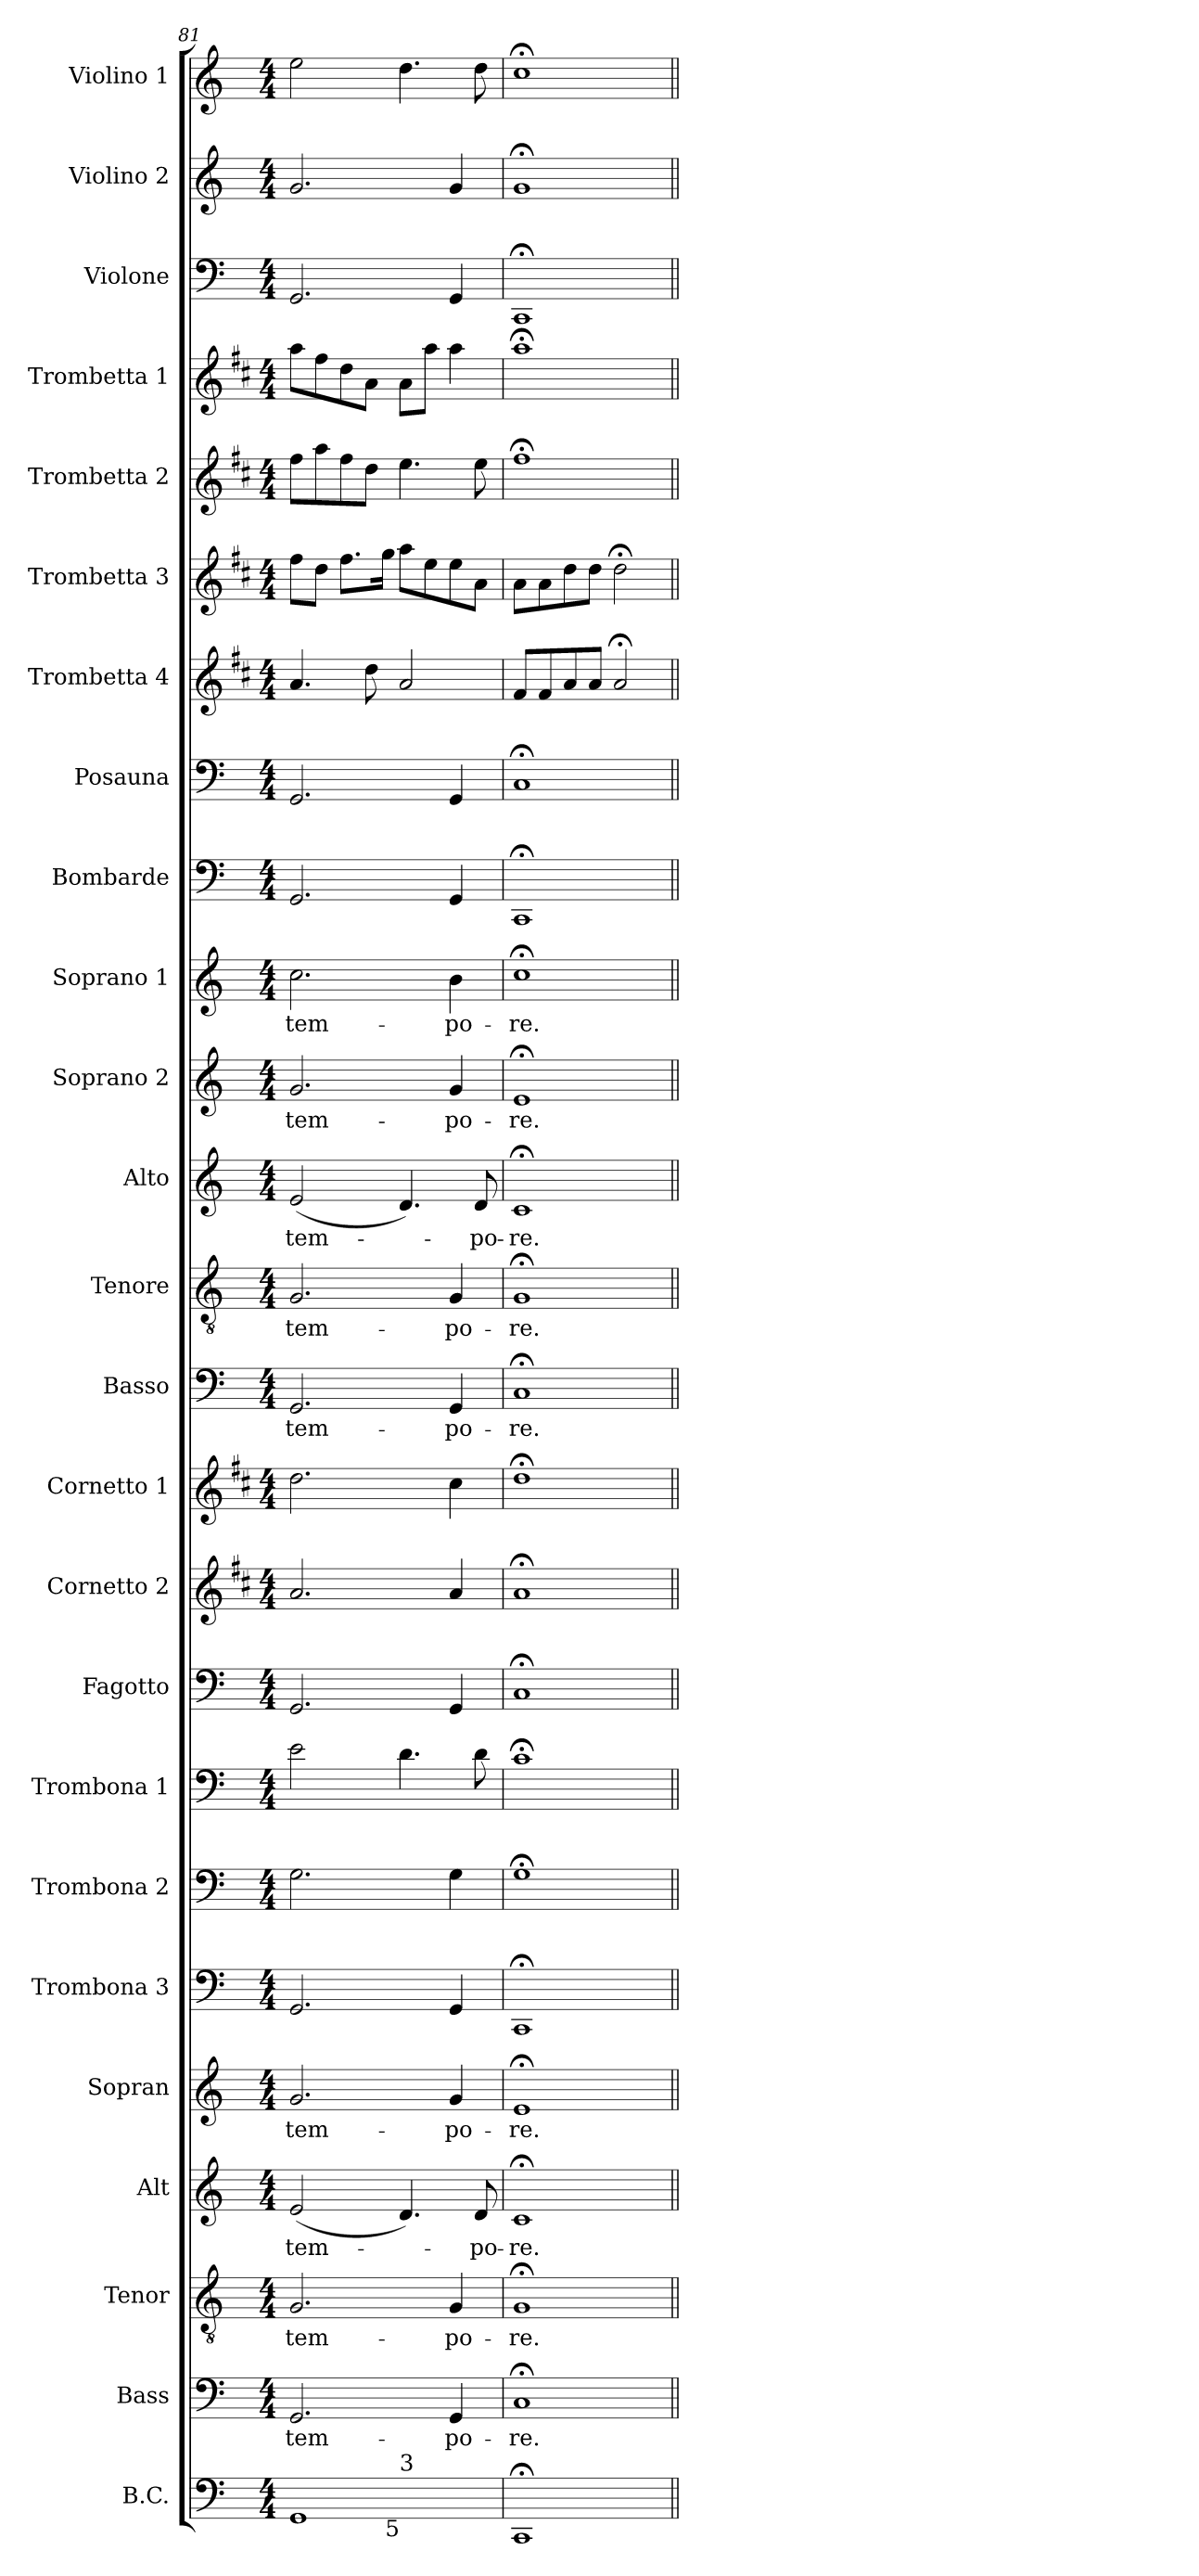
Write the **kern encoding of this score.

**kern	**kern	**text	**kern	**text	**kern	**text	**kern	**text	**kern	**kern	**kern	**kern	**kern	**kern	**kern	**text	**kern	**text	**kern	**text	**kern	**text	**kern	**text	**kern	**kern	**kern	**kern	**kern	**kern	**kern	**kern	**kern
*part25	*part24	*part24	*part23	*part23	*part22	*part22	*part21	*part21	*part20	*part19	*part18	*part17	*part16	*part15	*part14	*part14	*part13	*part13	*part12	*part12	*part11	*part11	*part10	*part10	*part9	*part8	*part7	*part6	*part5	*part4	*part3	*part2	*part1
*staff25	*staff24	*staff24	*staff23	*staff23	*staff22	*staff22	*staff21	*staff21	*staff20	*staff19	*staff18	*staff17	*staff16	*staff15	*staff14	*staff14	*staff13	*staff13	*staff12	*staff12	*staff11	*staff11	*staff10	*staff10	*staff9	*staff8	*staff7	*staff6	*staff5	*staff4	*staff3	*staff2	*staff1
*I"B.C.	*I"Bass	*	*I"Tenor	*	*I"Alt	*	*I"Sopran	*	*I"Trombona 3	*I"Trombona 2	*I"Trombona 1	*I"Fagotto	*I"Cornetto 2	*I"Cornetto 1	*I"Basso	*	*I"Tenore	*	*I"Alto	*	*I"Soprano 2	*	*I"Soprano 1	*	*I"Bombarde	*I"Posauna	*I"Trombetta 4	*I"Trombetta 3	*I"Trombetta 2	*I"Trombetta 1	*I"Violone	*I"Violino 2	*I"Violino 1
*I'B.C.	*I'B.	*	*I'T.	*	*I'A.	*	*I'S.	*	*I'Tbn. 2	*I'Tbn. 2	*I'Tbn. 1	*I'Fag.	*I'Cor. 2	*I'Cor. 1	*I'B.	*	*I'T.	*	*I'A.	*	*I'S.	*	*I'S.	*	*	*	*	*	*	*	*	*I'Vl. 2	*I'Vl. 1
*clefF4	*clefF4	*	*clefGv2	*	*clefG2	*	*clefG2	*	*clefF4	*clefF4	*clefF4	*clefF4	*clefG2	*clefG2	*clefF4	*	*clefGv2	*	*clefG2	*	*clefG2	*	*clefG2	*	*clefF4	*clefF4	*clefG2	*clefG2	*clefG2	*clefG2	*clefF4	*clefG2	*clefG2
*	*	*	*ITrd7c12	*	*	*	*	*	*	*	*	*	*ITrd1c2	*ITrd1c2	*	*	*ITrd7c12	*	*	*	*	*	*	*	*	*	*ITrd1c2	*ITrd1c2	*ITrd1c2	*ITrd1c2	*	*	*
*k[]	*k[]	*	*k[]	*	*k[]	*	*k[]	*	*k[]	*k[]	*k[]	*k[]	*k[]	*k[]	*k[]	*	*k[]	*	*k[]	*	*k[]	*	*k[]	*	*k[]	*k[]	*k[]	*k[]	*k[]	*k[]	*k[]	*k[]	*k[]
*C:	*C:	*	*C:	*	*C:	*	*C:	*	*C:	*C:	*C:	*C:	*C:	*C:	*C:	*	*C:	*	*C:	*	*C:	*	*C:	*	*C:	*C:	*C:	*C:	*C:	*C:	*C:	*C:	*C:
*M4/4	*M4/4	*	*M4/4	*	*M4/4	*	*M4/4	*	*M4/4	*M4/4	*M4/4	*M4/4	*M4/4	*M4/4	*M4/4	*	*M4/4	*	*M4/4	*	*M4/4	*	*M4/4	*	*M4/4	*M4/4	*M4/4	*M4/4	*M4/4	*M4/4	*M4/4	*M4/4	*M4/4
=81	=81	=81	=81	=81	=81	=81	=81	=81	=81	=81	=81	=81	=81	=81	=81	=81	=81	=81	=81	=81	=81	=81	=81	=81	=81	=81	=81	=81	=81	=81	=81	=81	=81
!	!	!LO:LY:b:color=#000000	!	!	!	!	!	!	!	!	!	!	!	!	!	!	!	!	!	!	!	!	!	!	!	!	!	!	!	!	!	!	!
!	!	!	!	!LO:LY:b:color=#000000	!	!	!	!	!	!	!	!	!	!	!	!	!	!	!	!	!	!	!	!	!	!	!	!	!	!	!	!	!
!	!	!	!	!	!	!LO:LY:b:color=#000000	!	!	!	!	!	!	!	!	!	!	!	!	!	!	!	!	!	!	!	!	!	!	!	!	!	!	!
!	!	!	!	!	!	!	!	!LO:LY:b:color=#000000	!	!	!	!	!	!	!	!	!	!	!	!	!	!	!	!	!	!	!	!	!	!	!	!	!
!	!	!	!	!	!	!	!	!	!	!	!	!	!	!	!	!LO:LY:b:color=#000000	!	!	!	!	!	!	!	!	!	!	!	!	!	!	!	!	!
!	!	!	!	!	!	!	!	!	!	!	!	!	!	!	!	!	!	!LO:LY:b:color=#000000	!	!	!	!	!	!	!	!	!	!	!	!	!	!	!
!	!	!	!	!	!	!	!	!	!	!	!	!	!	!	!	!	!	!	!	!LO:LY:b:color=#000000	!	!	!	!	!	!	!	!	!	!	!	!	!
!	!	!	!	!	!	!	!	!	!	!	!	!	!	!	!	!	!	!	!	!	!	!LO:LY:b:color=#000000	!	!	!	!	!	!	!	!	!	!	!
!LO:TX:b:rj:t=6	!	!	!	!	!	!	!	!	!	!	!	!	!	!	!	!	!	!	!	!	!	!	!	!	!	!	!	!	!	!	!	!	!
!LO:TX:t=4	!	!	!	!	!	!	!	!	!	!	!	!	!	!	!	!	!	!	!	!	!	!	!	!	!	!	!	!	!	!	!	!	!
!	!	!	!	!	!	!	!	!	!	!	!	!	!	!	!	!	!	!	!	!	!	!	!	!LO:LY:b:color=#000000	!	!	!	!	!	!	!	!	!
*^	*	*	*	*	*	*	*	*	*	*	*	*	*	*	*	*	*	*	*	*	*	*	*	*	*	*	*	*	*	*	*	*	*
1GGi	2ryy	2.GGi/	tem-	2.GGi/	tem-	(2ei/	tem-	2.gi/	tem-	2.GGi/	2.Gi\	2ei\	2.GGi/	2.gi/	2.cci\	2.GGi/	tem-	2.GGi/	tem-	(2ei/	tem-	2.gi/	tem-	2.cci\	tem-	2.GGi/	2.GGi/	4.gi/	8eei\L	8eei\L	8ggi\L	2.GGi/	2.gi/	2eei\
.	.	.	.	.	.	.	.	.	.	.	.	.	.	.	.	.	.	.	.	.	.	.	.	.	.	.	.	.	8cci\J	8ggi\	8eei\	.	.	.
.	.	.	.	.	.	.	.	.	.	.	.	.	.	.	.	.	.	.	.	.	.	.	.	.	.	.	.	.	8.eei\L	8eei\	8cci\	.	.	.
.	.	.	.	.	.	.	.	.	.	.	.	.	.	.	.	.	.	.	.	.	.	.	.	.	.	.	.	8cci\	.	8cci\J	8gi\J	.	.	.
.	.	.	.	.	.	.	.	.	.	.	.	.	.	.	.	.	.	.	.	.	.	.	.	.	.	.	.	.	16ffi\Jk	.	.	.	.	.
!	!LO:TX:b:rj:t=5	!	!	!	!	!	!	!	!	!	!	!	!	!	!	!	!	!	!	!	!	!	!	!	!	!	!	!	!	!	!	!	!	!
!	!LO:TX:t=3	!	!	!	!	!	!	!	!	!	!	!	!	!	!	!	!	!	!	!	!	!	!	!	!	!	!	!	!	!	!	!	!	!
.	2ryy	.	.	.	.	4.di/)	.	.	.	.	.	4.di\	.	.	.	.	.	.	.	4.di/)	.	.	.	.	.	.	.	2gi/	8ggi\L	4.ddi\	8gi\L	.	.	4.ddi\
.	.	.	.	.	.	.	.	.	.	.	.	.	.	.	.	.	.	.	.	.	.	.	.	.	.	.	.	.	8ddi\	.	8ggi\J	.	.	.
!	!	!	!LO:LY:b:color=#000000	!	!	!	!	!	!	!	!	!	!	!	!	!	!	!	!	!	!	!	!	!	!	!	!	!	!	!	!	!	!	!
!	!	!	!	!	!LO:LY:b:color=#000000	!	!	!	!	!	!	!	!	!	!	!	!	!	!	!	!	!	!	!	!	!	!	!	!	!	!	!	!	!
!	!	!	!	!	!	!	!	!	!LO:LY:b:color=#000000	!	!	!	!	!	!	!	!	!	!	!	!	!	!	!	!	!	!	!	!	!	!	!	!	!
!	!	!	!	!	!	!	!	!	!	!	!	!	!	!	!	!	!LO:LY:b:color=#000000	!	!	!	!	!	!	!	!	!	!	!	!	!	!	!	!	!
!	!	!	!	!	!	!	!	!	!	!	!	!	!	!	!	!	!	!	!LO:LY:b:color=#000000	!	!	!	!	!	!	!	!	!	!	!	!	!	!	!
!	!	!	!	!	!	!	!	!	!	!	!	!	!	!	!	!	!	!	!	!	!	!	!LO:LY:b:color=#000000	!	!	!	!	!	!	!	!	!	!	!
!	!	!	!	!	!	!	!	!	!	!	!	!	!	!	!	!	!	!	!	!	!	!	!	!	!LO:LY:b:color=#000000	!	!	!	!	!	!	!	!	!
.	.	4GGi/	-po-	4GGi/	-po-	.	.	4gi/	-po-	4GGi/	4Gi\	.	4GGi/	4gi/	4bi\	4GGi/	-po-	4GGi/	-po-	.	.	4gi/	-po-	4bi\	-po-	4GGi/	4GGi/	.	8ddi\	.	4ggi\	4GGi/	4gi/	.
!	!	!	!	!	!	!	!LO:LY:b:color=#000000	!	!	!	!	!	!	!	!	!	!	!	!	!	!	!	!	!	!	!	!	!	!	!	!	!	!	!
!	!	!	!	!	!	!	!	!	!	!	!	!	!	!	!	!	!	!	!	!	!LO:LY:b:color=#000000	!	!	!	!	!	!	!	!	!	!	!	!	!
.	.	.	.	.	.	8di/	-po-	.	.	.	.	8di\	.	.	.	.	.	.	.	8di/	-po-	.	.	.	.	.	.	.	8gi\J	8ddi\	.	.	.	8ddi\
*v	*v	*	*	*	*	*	*	*	*	*	*	*	*	*	*	*	*	*	*	*	*	*	*	*	*	*	*	*	*	*	*	*	*	*
=82	=82	=82	=82	=82	=82	=82	=82	=82	=82	=82	=82	=82	=82	=82	=82	=82	=82	=82	=82	=82	=82	=82	=82	=82	=82	=82	=82	=82	=82	=82	=82	=82	=82
*^	*	*	*	*	*	*	*	*	*	*	*	*	*	*	*	*	*	*	*	*	*	*	*	*	*	*	*	*	*	*	*	*	*
!	!	!	!LO:LY:b:color=#000000	!	!	!	!	!	!	!	!	!	!	!	!	!	!	!	!	!	!	!	!	!	!	!	!	!	!	!	!	!	!	!
*v	*v	*	*	*	*	*	*	*	*	*	*	*	*	*	*	*	*	*	*	*	*	*	*	*	*	*	*	*	*	*	*	*	*	*
*^	*	*	*	*	*	*	*	*	*	*	*	*	*	*	*	*	*	*	*	*	*	*	*	*	*	*	*	*	*	*	*	*	*
!	!	!	!	!	!LO:LY:b:color=#000000	!	!	!	!	!	!	!	!	!	!	!	!	!	!	!	!	!	!	!	!	!	!	!	!	!	!	!	!	!
*v	*v	*	*	*	*	*	*	*	*	*	*	*	*	*	*	*	*	*	*	*	*	*	*	*	*	*	*	*	*	*	*	*	*	*
*^	*	*	*	*	*	*	*	*	*	*	*	*	*	*	*	*	*	*	*	*	*	*	*	*	*	*	*	*	*	*	*	*	*
!	!	!	!	!	!	!	!LO:LY:b:color=#000000	!	!	!	!	!	!	!	!	!	!	!	!	!	!	!	!	!	!	!	!	!	!	!	!	!	!	!
*v	*v	*	*	*	*	*	*	*	*	*	*	*	*	*	*	*	*	*	*	*	*	*	*	*	*	*	*	*	*	*	*	*	*	*
*^	*	*	*	*	*	*	*	*	*	*	*	*	*	*	*	*	*	*	*	*	*	*	*	*	*	*	*	*	*	*	*	*	*
!	!	!	!	!	!	!	!	!	!LO:LY:b:color=#000000	!	!	!	!	!	!	!	!	!	!	!	!	!	!	!	!	!	!	!	!	!	!	!	!	!
*v	*v	*	*	*	*	*	*	*	*	*	*	*	*	*	*	*	*	*	*	*	*	*	*	*	*	*	*	*	*	*	*	*	*	*
*^	*	*	*	*	*	*	*	*	*	*	*	*	*	*	*	*	*	*	*	*	*	*	*	*	*	*	*	*	*	*	*	*	*
!	!	!	!	!	!	!	!	!	!	!	!	!	!	!	!	!	!LO:LY:b:color=#000000	!	!	!	!	!	!	!	!	!	!	!	!	!	!	!	!	!
*v	*v	*	*	*	*	*	*	*	*	*	*	*	*	*	*	*	*	*	*	*	*	*	*	*	*	*	*	*	*	*	*	*	*	*
*^	*	*	*	*	*	*	*	*	*	*	*	*	*	*	*	*	*	*	*	*	*	*	*	*	*	*	*	*	*	*	*	*	*
!	!	!	!	!	!	!	!	!	!	!	!	!	!	!	!	!	!	!	!LO:LY:b:color=#000000	!	!	!	!	!	!	!	!	!	!	!	!	!	!	!
*v	*v	*	*	*	*	*	*	*	*	*	*	*	*	*	*	*	*	*	*	*	*	*	*	*	*	*	*	*	*	*	*	*	*	*
*^	*	*	*	*	*	*	*	*	*	*	*	*	*	*	*	*	*	*	*	*	*	*	*	*	*	*	*	*	*	*	*	*	*
!	!	!	!	!	!	!	!	!	!	!	!	!	!	!	!	!	!	!	!	!	!LO:LY:b:color=#000000	!	!	!	!	!	!	!	!	!	!	!	!	!
*v	*v	*	*	*	*	*	*	*	*	*	*	*	*	*	*	*	*	*	*	*	*	*	*	*	*	*	*	*	*	*	*	*	*	*
*^	*	*	*	*	*	*	*	*	*	*	*	*	*	*	*	*	*	*	*	*	*	*	*	*	*	*	*	*	*	*	*	*	*
!	!	!	!	!	!	!	!	!	!	!	!	!	!	!	!	!	!	!	!	!	!	!	!LO:LY:b:color=#000000	!	!	!	!	!	!	!	!	!	!	!
*v	*v	*	*	*	*	*	*	*	*	*	*	*	*	*	*	*	*	*	*	*	*	*	*	*	*	*	*	*	*	*	*	*	*	*
*^	*	*	*	*	*	*	*	*	*	*	*	*	*	*	*	*	*	*	*	*	*	*	*	*	*	*	*	*	*	*	*	*	*
!	!	!	!	!	!	!	!	!	!	!	!	!	!	!	!	!	!	!	!	!	!	!	!	!	!LO:LY:b:color=#000000	!	!	!	!	!	!	!	!	!
*v	*v	*	*	*	*	*	*	*	*	*	*	*	*	*	*	*	*	*	*	*	*	*	*	*	*	*	*	*	*	*	*	*	*	*
1CC;i	1C;i	-re.	1GG;i	-re.	1c;i	-re.	1e;i	-re.	1CC;i	1G;i	1c;i	1C;i	1g;i	1cc;i	1C;i	-re.	1GG;i	-re.	1c;i	-re.	1e;i	-re.	1cc;i	-re.	1CC;i	1C;i	8ei/L	8gi\L	1ee;i	1gg;i	1CC;i	1g;i	1cc;i
.	.	.	.	.	.	.	.	.	.	.	.	.	.	.	.	.	.	.	.	.	.	.	.	.	.	.	8ei/	8gi\	.	.	.	.	.
.	.	.	.	.	.	.	.	.	.	.	.	.	.	.	.	.	.	.	.	.	.	.	.	.	.	.	8gi/	8cci\	.	.	.	.	.
.	.	.	.	.	.	.	.	.	.	.	.	.	.	.	.	.	.	.	.	.	.	.	.	.	.	.	8gi/J	8cci\J	.	.	.	.	.
.	.	.	.	.	.	.	.	.	.	.	.	.	.	.	.	.	.	.	.	.	.	.	.	.	.	.	2g;i/	2cc;i\	.	.	.	.	.
=||	=||	=||	=||	=||	=||	=||	=||	=||	=||	=||	=||	=||	=||	=||	=||	=||	=||	=||	=||	=||	=||	=||	=||	=||	=||	=||	=||	=||	=||	=||	=||	=||	=||
*-	*-	*-	*-	*-	*-	*-	*-	*-	*-	*-	*-	*-	*-	*-	*-	*-	*-	*-	*-	*-	*-	*-	*-	*-	*-	*-	*-	*-	*-	*-	*-	*-	*-
